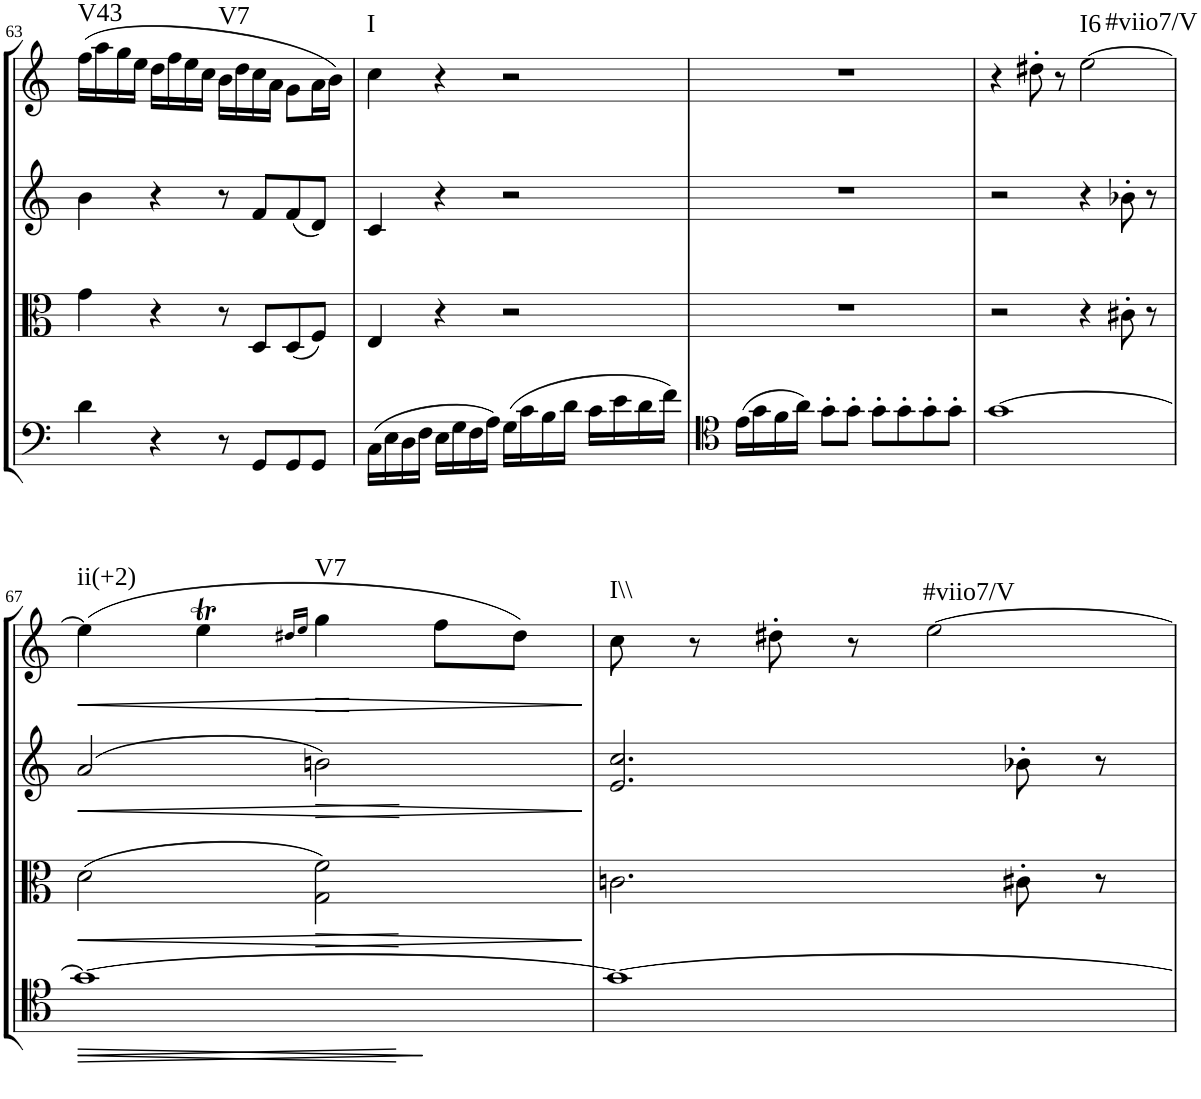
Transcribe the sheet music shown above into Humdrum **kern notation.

**kern	**dynam	**kern	**dynam	**kern	**dynam	**kern	**dynam	**harte
*part4	*part4	*part3	*part3	*part2	*part2	*part1	*part1	*part1
*staff4	*staff4	*staff3	*staff3	*staff2	*staff2	*staff1	*staff1	*
*I"Cello	*	*I"Viola	*	*I"2nd Violin	*	*I"1st Violin	*	*
*	*	*I'Vla	*	*I'Vln	*	*I'Vln	*	*
!!LO:PB:g=z
*clefF4	*	*clefC3	*	*clefG2	*	*clefG2	*	*
*k[]	*	*k[]	*	*k[]	*	*k[]	*	*
*M4/4	*	*M4/4	*	*M4/4	*	*M4/4	*	*
*met(c)	*	*met(c)	*	*met(c)	*	*met(c)	*	*
=63	=63	=63	=63	=63	=63	=63	=63	=63
!	!	!	!	!	!	!	!	!LO:H:kt=V43
4d\	.	4g\	.	4b\	.	(16ff\LL	.	N
.	.	.	.	.	.	16aa\	.	.
.	.	.	.	.	.	16gg\	.	.
.	.	.	.	.	.	16ee\JJ	.	.
4r	.	4r	.	4r	.	16dd\LL	.	.
.	.	.	.	.	.	16ff\	.	.
.	.	.	.	.	.	16ee\	.	.
.	.	.	.	.	.	16cc\JJ	.	.
!	!	!	!	!	!	!	!	!LO:H:kt=V7
8r	.	8r	.	8r	.	16b\LL	.	N
.	.	.	.	.	.	16dd\	.	.
8GG/L	.	8D/L	.	8f/L	.	16cc\	.	.
.	.	.	.	.	.	16a\JJ	.	.
8GG/	.	(8D/	.	(8f/	.	8g\L	.	.
8GG/J	.	8F/J)	.	8d/J)	.	16a\L	.	.
.	.	.	.	.	.	16b\JJ)	.	.
=64	=64	=64	=64	=64	=64	=64	=64	=64
!	!	!	!	!	!	!	!	!LO:H:kt=I
(16C\LL	.	4E/	.	4c/	.	4cc\	.	N
16E\	.	.	.	.	.	.	.	.
16D\	.	.	.	.	.	.	.	.
16F\JJ	.	.	.	.	.	.	.	.
16E\LL	.	4r	.	4r	.	4r	.	.
16G\	.	.	.	.	.	.	.	.
16F\	.	.	.	.	.	.	.	.
16A\JJ)	.	.	.	.	.	.	.	.
(16G\LL	.	2r	.	2r	.	2r	.	.
16c\	.	.	.	.	.	.	.	.
16B\	.	.	.	.	.	.	.	.
16d\JJ	.	.	.	.	.	.	.	.
16c\LL	.	.	.	.	.	.	.	.
16e\	.	.	.	.	.	.	.	.
16d\	.	.	.	.	.	.	.	.
16f\JJ)	.	.	.	.	.	.	.	.
=65	=65	=65	=65	=65	=65	=65	=65	=65
*clefC4	*	*	*	*	*	*	*	*
(16e\LL	.	1r	.	1r	.	1r	.	.
16g\	.	.	.	.	.	.	.	.
16f\	.	.	.	.	.	.	.	.
16a\JJ)	.	.	.	.	.	.	.	.
8g'\L	.	.	.	.	.	.	.	.
8g'\J	.	.	.	.	.	.	.	.
8g'\L	.	.	.	.	.	.	.	.
8g'\	.	.	.	.	.	.	.	.
8g'\	.	.	.	.	.	.	.	.
8g'\J	.	.	.	.	.	.	.	.
=66	=66	=66	=66	=66	=66	=66	=66	=66
[1g	.	2r	.	2r	.	4r	.	.
.	.	.	.	.	.	8dd#X'\	.	.
.	.	.	.	.	.	8r	.	.
!	!	!	!	!	!	!	!	!LO:H:n=1:kt=I6
!	!	!	!	!	!	!	!	!LO:H:n=2:kt=#viio7/V
.	.	4r	.	4r	.	[2ee\	.	N N
.	.	8c#X'\	.	8b-X'\	.	.	.	.
.	.	8r	.	8r	.	.	.	.
!!LO:LB:g=z
=67	=67	=67	=67	=67	=67	=67	=67	=67
!	!LO:HP:b	!	!	!	!	!	!	!
!	!LO:HP:n=1:b	!	!LO:HP:b	!	!LO:HP:b	!	!LO:HP:b	!LO:H:kt=ii(+2)
1g_	< >	(2d\	<	(2a/	<	(4ee\]	<	N
.	.	.	.	.	.	4eet\	.	.
.	.	.	.	.	.	16qdd#X/LL	.	.
.	.	.	.	.	.	16qee/JJ	.	.
!	!	!	!LO:HP:b	!	!LO:HP:b	!	!	!LO:H:kt=V7
.	.	2G\ 2f\)	>	2bn\)	>	4gg\	.	N
.	.	.	.	.	.	8ff\L	[	.
.	.	.	.	.	.	8dd#\J)	.	.
.	[	.	[ ]	.	[ ]	.	.	.
=68	=68	=68	=68	=68	=68	=68	=68	=68
!	!	!	!	!	!	!	!	!LO:H:kt=I\\
1g_	.	2.cn\	.	2.e/ 2.cc/	.	8cc\	.	N
.	.	.	.	.	.	8r	.	.
.	.	.	.	.	.	8dd#X'\	.	.
.	.	.	.	.	.	8r	.	.
!	!	!	!	!	!	!	!	!LO:H:kt=#viio7/V
.	.	.	.	.	.	[2ee\	.	N
.	.	8c#X'\	.	8b-X'\	.	.	.	.
.	.	8r	.	8r	.	.	.	.
.	]	.	.	.	.	.	.	.
=	=	=	=	=	=	=	=	=
*-	*-	*-	*-	*-	*-	*-	*-	*-
